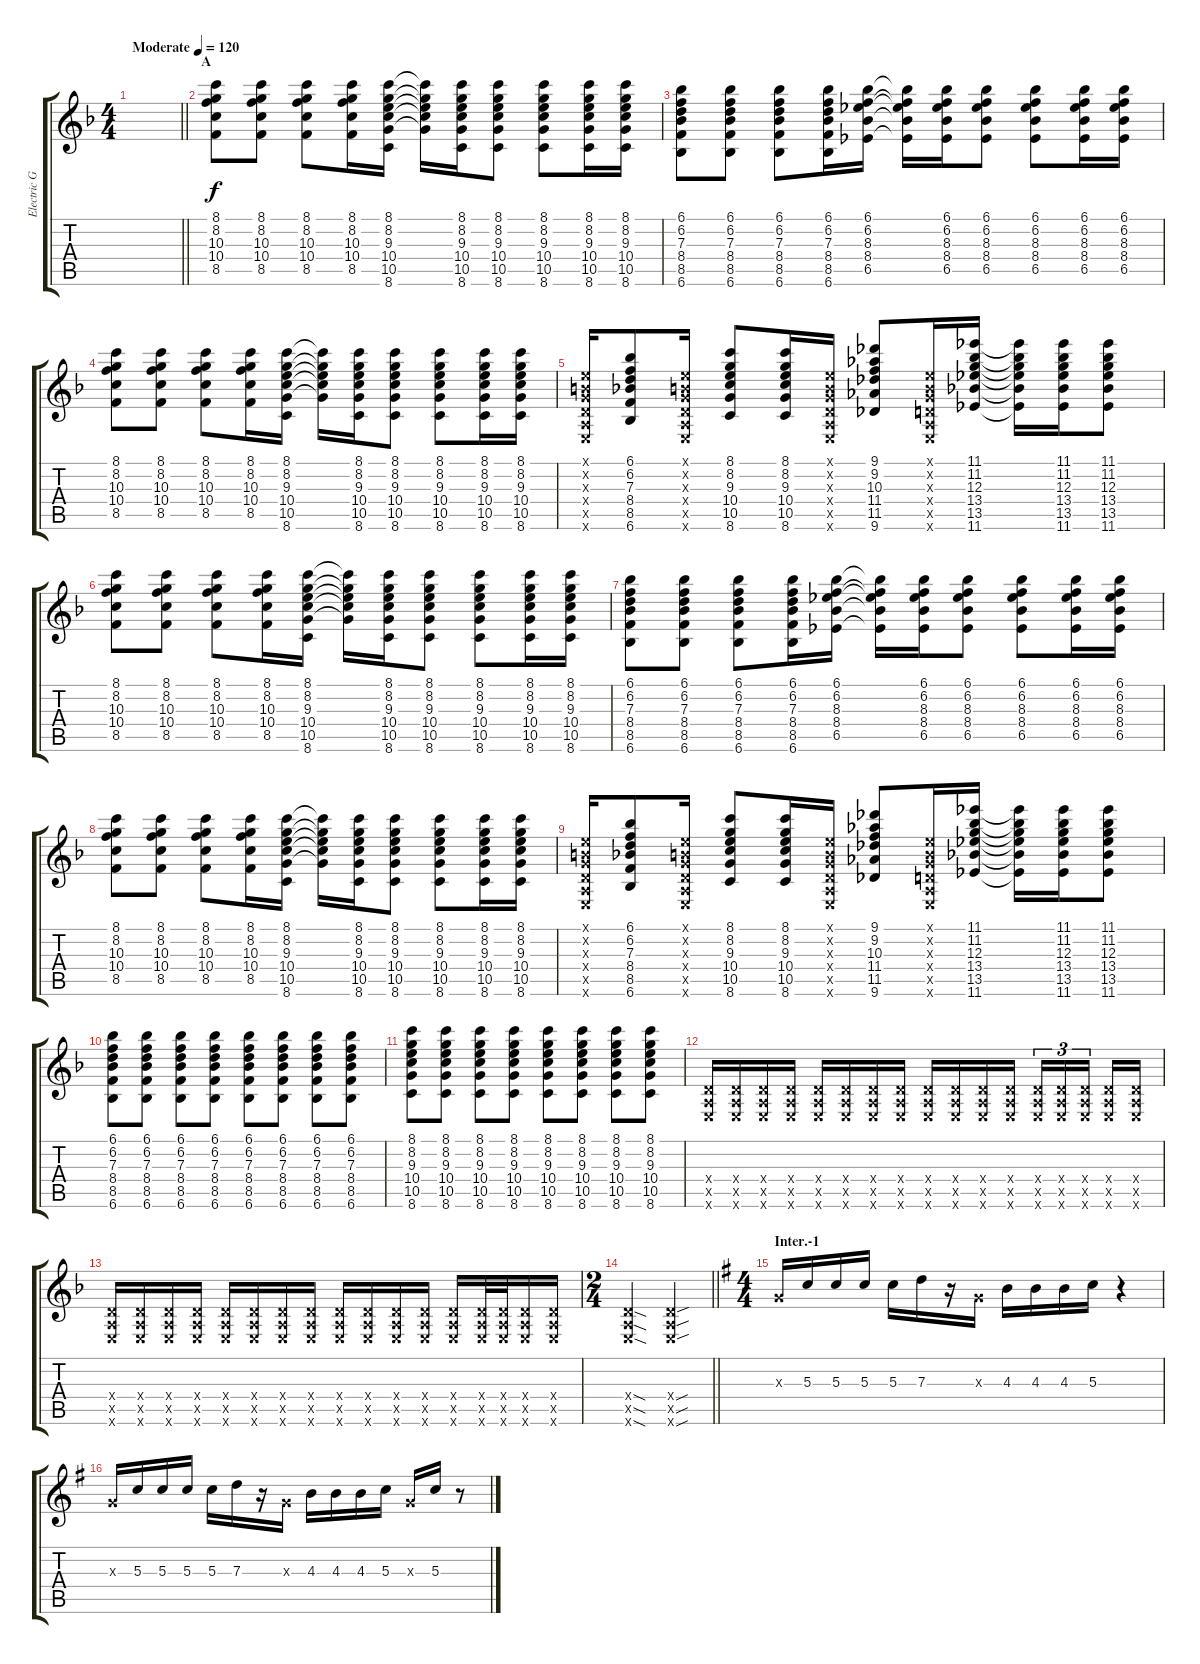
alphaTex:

\track ("Electric Guitar I" "Electric G") {instrument overdrivenguitar}
\staff {score tabs}
\tuning (E4 B3 G3 D3 A2 E2) {hide}
\ts (4 4)
\tempo (120 "Moderate")
\clef g2
\barLineRight lightlight
\ks f
|
\section ("" "A")
(8.1 8.2 10.3 10.4 8.5).8{balance 8} (8.1 8.2 10.3 10.4 8.5).8 (8.1 8.2 10.3 10.4 8.5).8 (8.1 8.2 10.3 10.4 8.5).16 (8.1 8.2 9.3 10.4 10.5 8.6).16 (8.1{t} 8.2{t} 9.3{t} 10.4{t} 10.5{t}).16 (8.1 8.2 9.3 10.4 10.5 8.6).16 (8.1 8.2 9.3 10.4 10.5 8.6).8 (8.1 8.2 9.3 10.4 10.5 8.6).8 (8.1 8.2 9.3 10.4 10.5 8.6).16 (8.1 8.2 9.3 10.4 10.5 8.6).16 |
(6.1 6.2 7.3 8.4 8.5 6.6).8 (6.1 6.2 7.3 8.4 8.5 6.6).8 (6.1 6.2 7.3 8.4 8.5 6.6).8 (6.1 6.2 7.3 8.4 8.5 6.6).16 (6.1 6.2 8.3 8.4 6.5).16 (6.1{t} 6.2{t} 8.3{t} 8.4{t} 6.5{t}).16 (6.1 6.2 8.3 8.4 6.5).16 (6.1 6.2 8.3 8.4 6.5).8 (6.1 6.2 8.3 8.4 6.5).8 (6.1 6.2 8.3 8.4 6.5).16 (6.1 6.2 8.3 8.4 6.5).16 |
(8.1 8.2 10.3 10.4 8.5).8 (8.1 8.2 10.3 10.4 8.5).8 (8.1 8.2 10.3 10.4 8.5).8 (8.1 8.2 10.3 10.4 8.5).16 (8.1 8.2 9.3 10.4 10.5 8.6).16 (8.1{t} 8.2{t} 9.3{t} 10.4{t} 10.5{t}).16 (8.1 8.2 9.3 10.4 10.5 8.6).16 (8.1 8.2 9.3 10.4 10.5 8.6).8 (8.1 8.2 9.3 10.4 10.5 8.6).8 (8.1 8.2 9.3 10.4 10.5 8.6).16 (8.1 8.2 9.3 10.4 10.5 8.6).16 |
(0.1{x} 0.2{x} 0.3{x} 0.4{x} 0.5{x} 0.6{x}).16 (6.1 6.2 7.3 8.4 8.5 6.6).8 (0.1{x} 0.2{x} 0.3{x} 0.4{x} 0.5{x} 0.6{x}).16 (8.1 8.2 9.3 10.4 10.5 8.6).8 (8.1 8.2 9.3 10.4 10.5 8.6).16 (0.1{x} 0.2{x} 0.3{x} 0.4{x} 0.5{x} 0.6{x}).16 (9.1 9.2 10.3 11.4 11.5 9.6).8 (0.1{x} 0.2{x} 0.3{x} 0.4{x} 0.5{x} 0.6{x}).16 (11.1 11.2 12.3 13.4 13.5 11.6).16 (11.1{t} 11.2{t} 12.3{t} 13.4{t} 13.5{t} 11.6{t}).16 (11.1 11.2 12.3 13.4 13.5 11.6).16 (11.1 11.2 12.3 13.4 13.5 11.6).8 |
(8.1 8.2 10.3 10.4 8.5).8 (8.1 8.2 10.3 10.4 8.5).8 (8.1 8.2 10.3 10.4 8.5).8 (8.1 8.2 10.3 10.4 8.5).16 (8.1 8.2 9.3 10.4 10.5 8.6).16 (8.1{t} 8.2{t} 9.3{t} 10.4{t} 10.5{t}).16 (8.1 8.2 9.3 10.4 10.5 8.6).16 (8.1 8.2 9.3 10.4 10.5 8.6).8 (8.1 8.2 9.3 10.4 10.5 8.6).8 (8.1 8.2 9.3 10.4 10.5 8.6).16 (8.1 8.2 9.3 10.4 10.5 8.6).16 |
(6.1 6.2 7.3 8.4 8.5 6.6).8 (6.1 6.2 7.3 8.4 8.5 6.6).8 (6.1 6.2 7.3 8.4 8.5 6.6).8 (6.1 6.2 7.3 8.4 8.5 6.6).16 (6.1 6.2 8.3 8.4 6.5).16 (6.1{t} 6.2{t} 8.3{t} 8.4{t} 6.5{t}).16 (6.1 6.2 8.3 8.4 6.5).16 (6.1 6.2 8.3 8.4 6.5).8 (6.1 6.2 8.3 8.4 6.5).8 (6.1 6.2 8.3 8.4 6.5).16 (6.1 6.2 8.3 8.4 6.5).16 |
(8.1 8.2 10.3 10.4 8.5).8 (8.1 8.2 10.3 10.4 8.5).8 (8.1 8.2 10.3 10.4 8.5).8 (8.1 8.2 10.3 10.4 8.5).16 (8.1 8.2 9.3 10.4 10.5 8.6).16 (8.1{t} 8.2{t} 9.3{t} 10.4{t} 10.5{t}).16 (8.1 8.2 9.3 10.4 10.5 8.6).16 (8.1 8.2 9.3 10.4 10.5 8.6).8 (8.1 8.2 9.3 10.4 10.5 8.6).8 (8.1 8.2 9.3 10.4 10.5 8.6).16 (8.1 8.2 9.3 10.4 10.5 8.6).16 |
(0.1{x} 0.2{x} 0.3{x} 0.4{x} 0.5{x} 0.6{x}).16 (6.1 6.2 7.3 8.4 8.5 6.6).8 (0.1{x} 0.2{x} 0.3{x} 0.4{x} 0.5{x} 0.6{x}).16 (8.1 8.2 9.3 10.4 10.5 8.6).8 (8.1 8.2 9.3 10.4 10.5 8.6).16 (0.1{x} 0.2{x} 0.3{x} 0.4{x} 0.5{x} 0.6{x}).16 (9.1 9.2 10.3 11.4 11.5 9.6).8 (0.1{x} 0.2{x} 0.3{x} 0.4{x} 0.5{x} 0.6{x}).16 (11.1 11.2 12.3 13.4 13.5 11.6).16 (11.1{t} 11.2{t} 12.3{t} 13.4{t} 13.5{t} 11.6{t}).16 (11.1 11.2 12.3 13.4 13.5 11.6).16 (11.1 11.2 12.3 13.4 13.5 11.6).8 |
(6.1 6.2 7.3 8.4 8.5 6.6).8 (6.1 6.2 7.3 8.4 8.5 6.6).8 (6.1 6.2 7.3 8.4 8.5 6.6).8 (6.1 6.2 7.3 8.4 8.5 6.6).8 (6.1 6.2 7.3 8.4 8.5 6.6).8 (6.1 6.2 7.3 8.4 8.5 6.6).8 (6.1 6.2 7.3 8.4 8.5 6.6).8 (6.1 6.2 7.3 8.4 8.5 6.6).8 |
(8.1 8.2 9.3 10.4 10.5 8.6).8 (8.1 8.2 9.3 10.4 10.5 8.6).8 (8.1 8.2 9.3 10.4 10.5 8.6).8 (8.1 8.2 9.3 10.4 10.5 8.6).8 (8.1 8.2 9.3 10.4 10.5 8.6).8 (8.1 8.2 9.3 10.4 10.5 8.6).8 (8.1 8.2 9.3 10.4 10.5 8.6).8 (8.1 8.2 9.3 10.4 10.5 8.6).8 |
(0.4{x} 0.5{x} 0.6{x}).16 (0.4{x} 0.5{x} 0.6{x}).16 (0.4{x} 0.5{x} 0.6{x}).16 (0.4{x} 0.5{x} 0.6{x}).16 (0.4{x} 0.5{x} 0.6{x}).16 (0.4{x} 0.5{x} 0.6{x}).16 (0.4{x} 0.5{x} 0.6{x}).16 (0.4{x} 0.5{x} 0.6{x}).16 (0.4{x} 0.5{x} 0.6{x}).16 (0.4{x} 0.5{x} 0.6{x}).16 (0.4{x} 0.5{x} 0.6{x}).16 (0.4{x} 0.5{x} 0.6{x}).16 (0.4{x} 0.5{x} 0.6{x}).16{tu (3 2)} (0.4{x} 0.5{x} 0.6{x}).16{tu (3 2)} (0.4{x} 0.5{x} 0.6{x}).16{tu (3 2) beam splitsecondary} (0.4{x} 0.5{x} 0.6{x}).16 (0.4{x} 0.5{x} 0.6{x}).16 |
(0.4{x} 0.5{x} 0.6{x}).16 (0.4{x} 0.5{x} 0.6{x}).16 (0.4{x} 0.5{x} 0.6{x}).16 (0.4{x} 0.5{x} 0.6{x}).16 (0.4{x} 0.5{x} 0.6{x}).16 (0.4{x} 0.5{x} 0.6{x}).16 (0.4{x} 0.5{x} 0.6{x}).16 (0.4{x} 0.5{x} 0.6{x}).16 (0.4{x} 0.5{x} 0.6{x}).16 (0.4{x} 0.5{x} 0.6{x}).16 (0.4{x} 0.5{x} 0.6{x}).16 (0.4{x} 0.5{x} 0.6{x}).16 (0.4{x} 0.5{x} 0.6{x}).16 (0.4{x} 0.5{x} 0.6{x}).32 (0.4{x} 0.5{x} 0.6{x}).32 (0.4{x} 0.5{x} 0.6{x}).16 (0.4{x} 0.5{x} 0.6{x}).16 |
\ts (2 4)
\barLineRight lightlight
(0.4{sod x} 0.5{sod x} 0.6{sod x}).4 (0.4{sou x} 0.5{sou x} 0.6{sou x}).4 |
\ts (4 4)
\section ("" "Inter.-1")
\ks g
0.3{x}.16{volume 14 balance 2} 5.3.16 5.3.16 5.3.16 5.3.16 7.3.16 r.16 0.3{x}.16 4.3.16 4.3.16 4.3.16 5.3.16 r.4 |
0.3{x}.16 5.3.16 5.3.16 5.3.16 5.3.16 7.3.16 r.16 0.3{x}.16 4.3.16 4.3.16 4.3.16 5.3.16 0.3{x}.16 5.3.16 r.8
